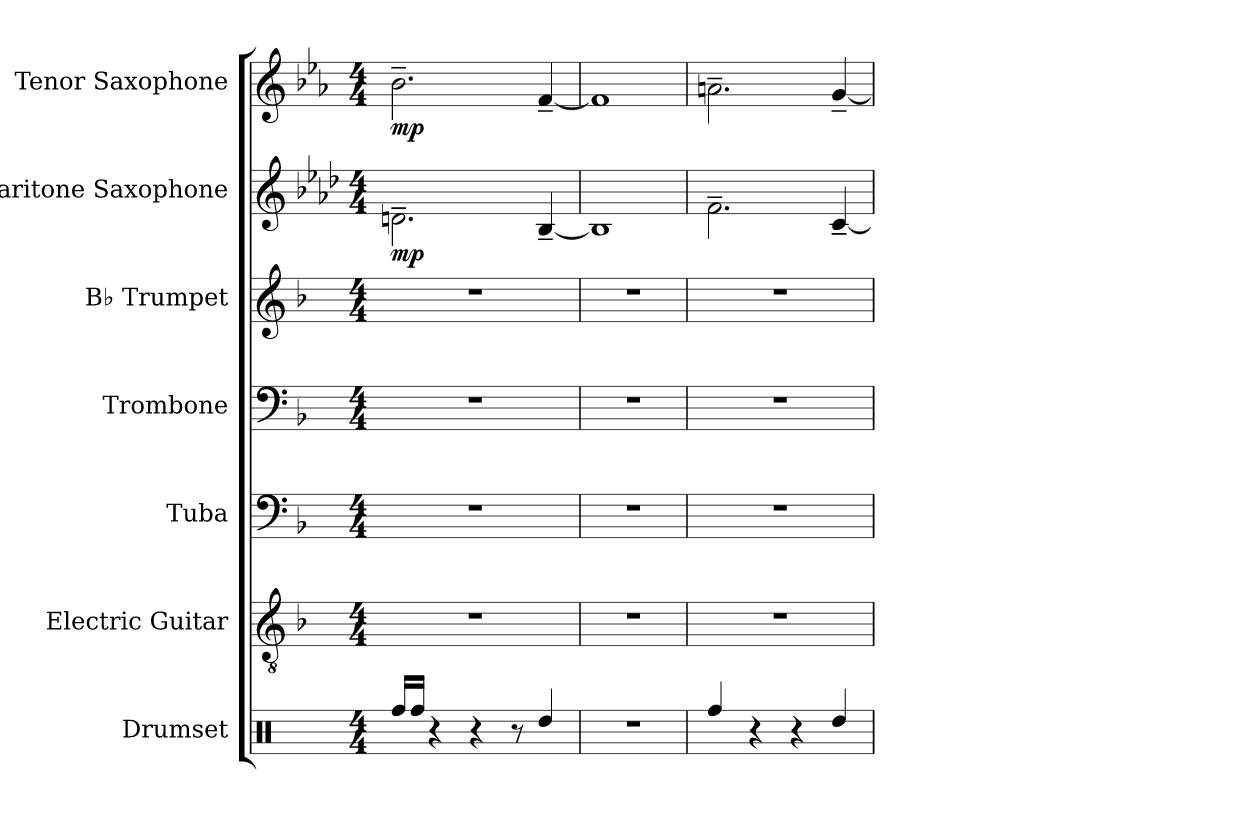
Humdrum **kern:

**kern	**kern	**kern	**kern	**kern	**kern	**dynam	**kern	**dynam
*part7	*part6	*part5	*part4	*part3	*part2	*part2	*part1	*part1
*staff7	*staff6	*staff5	*staff4	*staff3	*staff2	*staff2	*staff1	*staff1
*I"Drumset	*I"Electric Guitar	*I"Tuba	*I"Trombone	*I"B♭ Trumpet	*I"Baritone Saxophone	*	*I"Tenor Saxophone	*
*I'Drs.	*I'El. Guit.	*I'Tba.	*I'Tbn.	*I'B♭ Tpt.	*I'Bar. Sax.	*	*I'T. Sax.	*
*clefX	*clefGv2	*clefF4	*clefF4	*clefG2	*clefG2	*	*clefG2	*
*	*	*	*	*ITrd1c2	*ITrd12c21	*	*ITrd8c14	*
*k[]	*k[b-]	*k[b-]	*k[b-]	*k[b-e-a-]	*k[b-e-a-d-]	*	*k[b-e-a-]	*
*M4/4	*M4/4	*M4/4	*M4/4	*M4/4	*M4/4	*	*M4/4	*
*MM147	*MM147	*MM147	*MM147	*MM147	*MM147	*	*MM147	*
=1	=1	=1	=1	=1	=1	=1	=1	=1
!	!	!	!	!	!	!LO:DY:b	!	!LO:DY:b
16Rff/LL	1r	1r	1r	1r	2.Dn~\	mp	2.B-~\	mp
16Rff/JJ	.	.	.	.	.	.	.	.
4r	.	.	.	.	.	.	.	.
4r	.	.	.	.	.	.	.	.
8r	.	.	.	.	.	.	.	.
4Rdd/	.	.	.	.	[4BB-~/	.	[4F~/	.
=2	=2	=2	=2	=2	=2	=2	=2	=2
1r	1r	1r	1r	1r	1BB-]	.	1F]	.
=3	=3	=3	=3	=3	=3	=3	=3	=3
4Rff/	1r	1r	1r	1r	2.F~\	.	2.An~\	.
4r	.	.	.	.	.	.	.	.
4r	.	.	.	.	.	.	.	.
4Rdd/	.	.	.	.	[4C~/	.	[4G~/	.
=	=	=	=	=	=	=	=	=
*-	*-	*-	*-	*-	*-	*-	*-	*-
